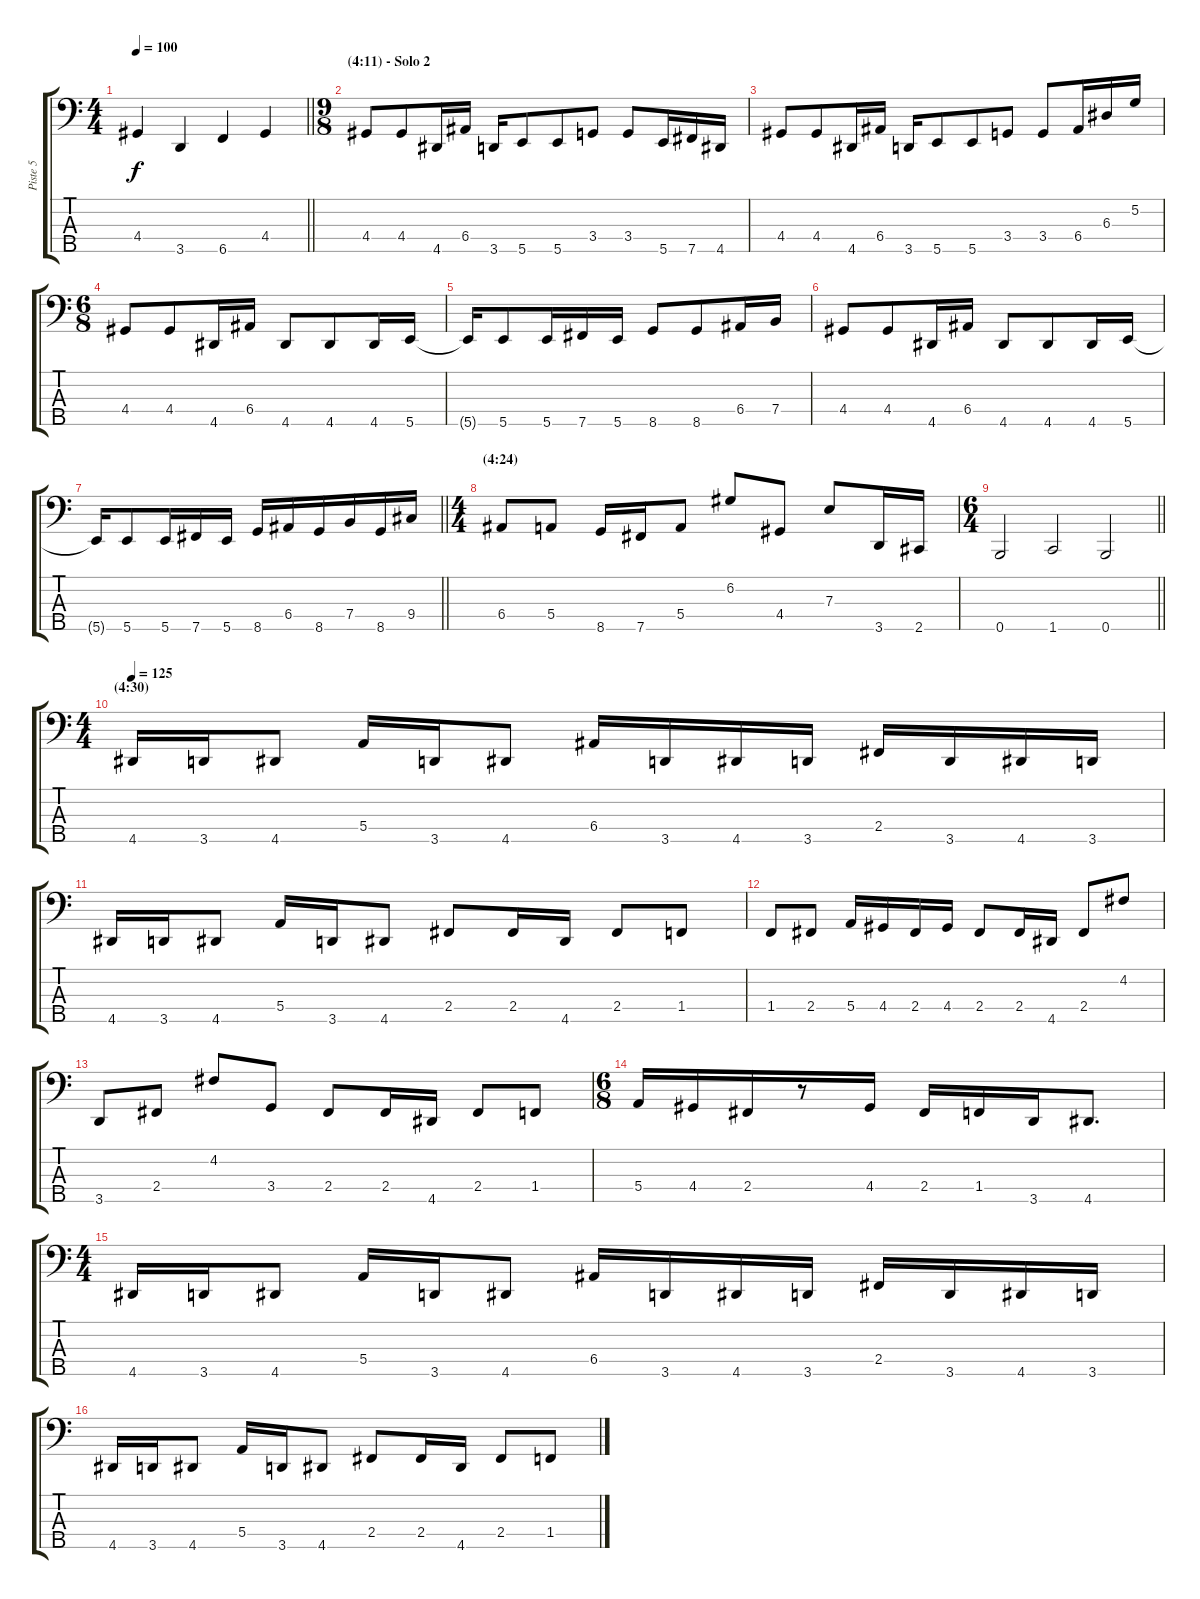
\track ("Piste 5" "Piste 5") {instrument electricbassfinger}
\staff {score tabs}
\tuning (G2 D2 A1 E1 B0) {hide}
\ts (4 4)
\tempo 100
\clef f4
\barLineRight lightlight
\ks c
4.4.4{dy f} 3.5.4 6.5.4 4.4.4 |
\ts (9 8)
\section ("" "(4:11) - Solo 2")
4.4.8 4.4.8 4.5.16 6.4.16 3.5.16 5.5.8 5.5.8 3.4.8 3.4.8 5.5.16 7.5.16 4.5.16 |
4.4.8 4.4.8 4.5.16 6.4.16 3.5.16 5.5.8 5.5.8 3.4.8 3.4.8 6.4.16 6.3.16 5.2.16 |
\ts (6 8)
4.4.8 4.4.8 4.5.16 6.4.16 4.5.8 4.5.8 4.5.16 5.5.16 |
5.5{t}.16 5.5.8 5.5.16 7.5.16 5.5.16 8.5.8 8.5.8 6.4.16 7.4.16 |
4.4.8 4.4.8 4.5.16 6.4.16 4.5.8 4.5.8 4.5.16 5.5.16 |
\barLineRight lightlight
5.5{t}.16 5.5.8 5.5.16 7.5.16 5.5.16 8.5.16 6.4.16 8.5.16 7.4.16 8.5.16 9.4.16 |
\ts (4 4)
\section ("" "(4:24)")
6.4.8 5.4.8 8.5.16 7.5.16 5.4.8 6.2.8 4.4.8 7.3.8 3.5.16 2.5.16 |
\ts (6 4)
\barLineRight lightlight
0.5.2 1.5.2 0.5.2 |
\ts (4 4)
\section ("" "(4:30)")
\tempo 125
4.5.16 3.5.16 4.5.8 5.4.16 3.5.16 4.5.8 6.4.16 3.5.16 4.5.16 3.5.16 2.4.16 3.5.16 4.5.16 3.5.16 |
4.5.16 3.5.16 4.5.8 5.4.16 3.5.16 4.5.8 2.4.8 2.4.16 4.5.16 2.4.8 1.4.8 |
1.4.8 2.4.8 5.4.16 4.4.16 2.4.16 4.4.16 2.4.8 2.4.16 4.5.16 2.4.8 4.2.8 |
3.5.8 2.4.8 4.2.8 3.4.8 2.4.8 2.4.16 4.5.16 2.4.8 1.4.8 |
\ts (6 8)
5.4.16 4.4.16 2.4.16 r.8 4.4.16 2.4.16 1.4.16 3.5.16 4.5.8{d} |
\ts (4 4)
4.5.16 3.5.16 4.5.8 5.4.16 3.5.16 4.5.8 6.4.16 3.5.16 4.5.16 3.5.16 2.4.16 3.5.16 4.5.16 3.5.16 |
4.5.16 3.5.16 4.5.8 5.4.16 3.5.16 4.5.8 2.4.8 2.4.16 4.5.16 2.4.8 1.4.8
